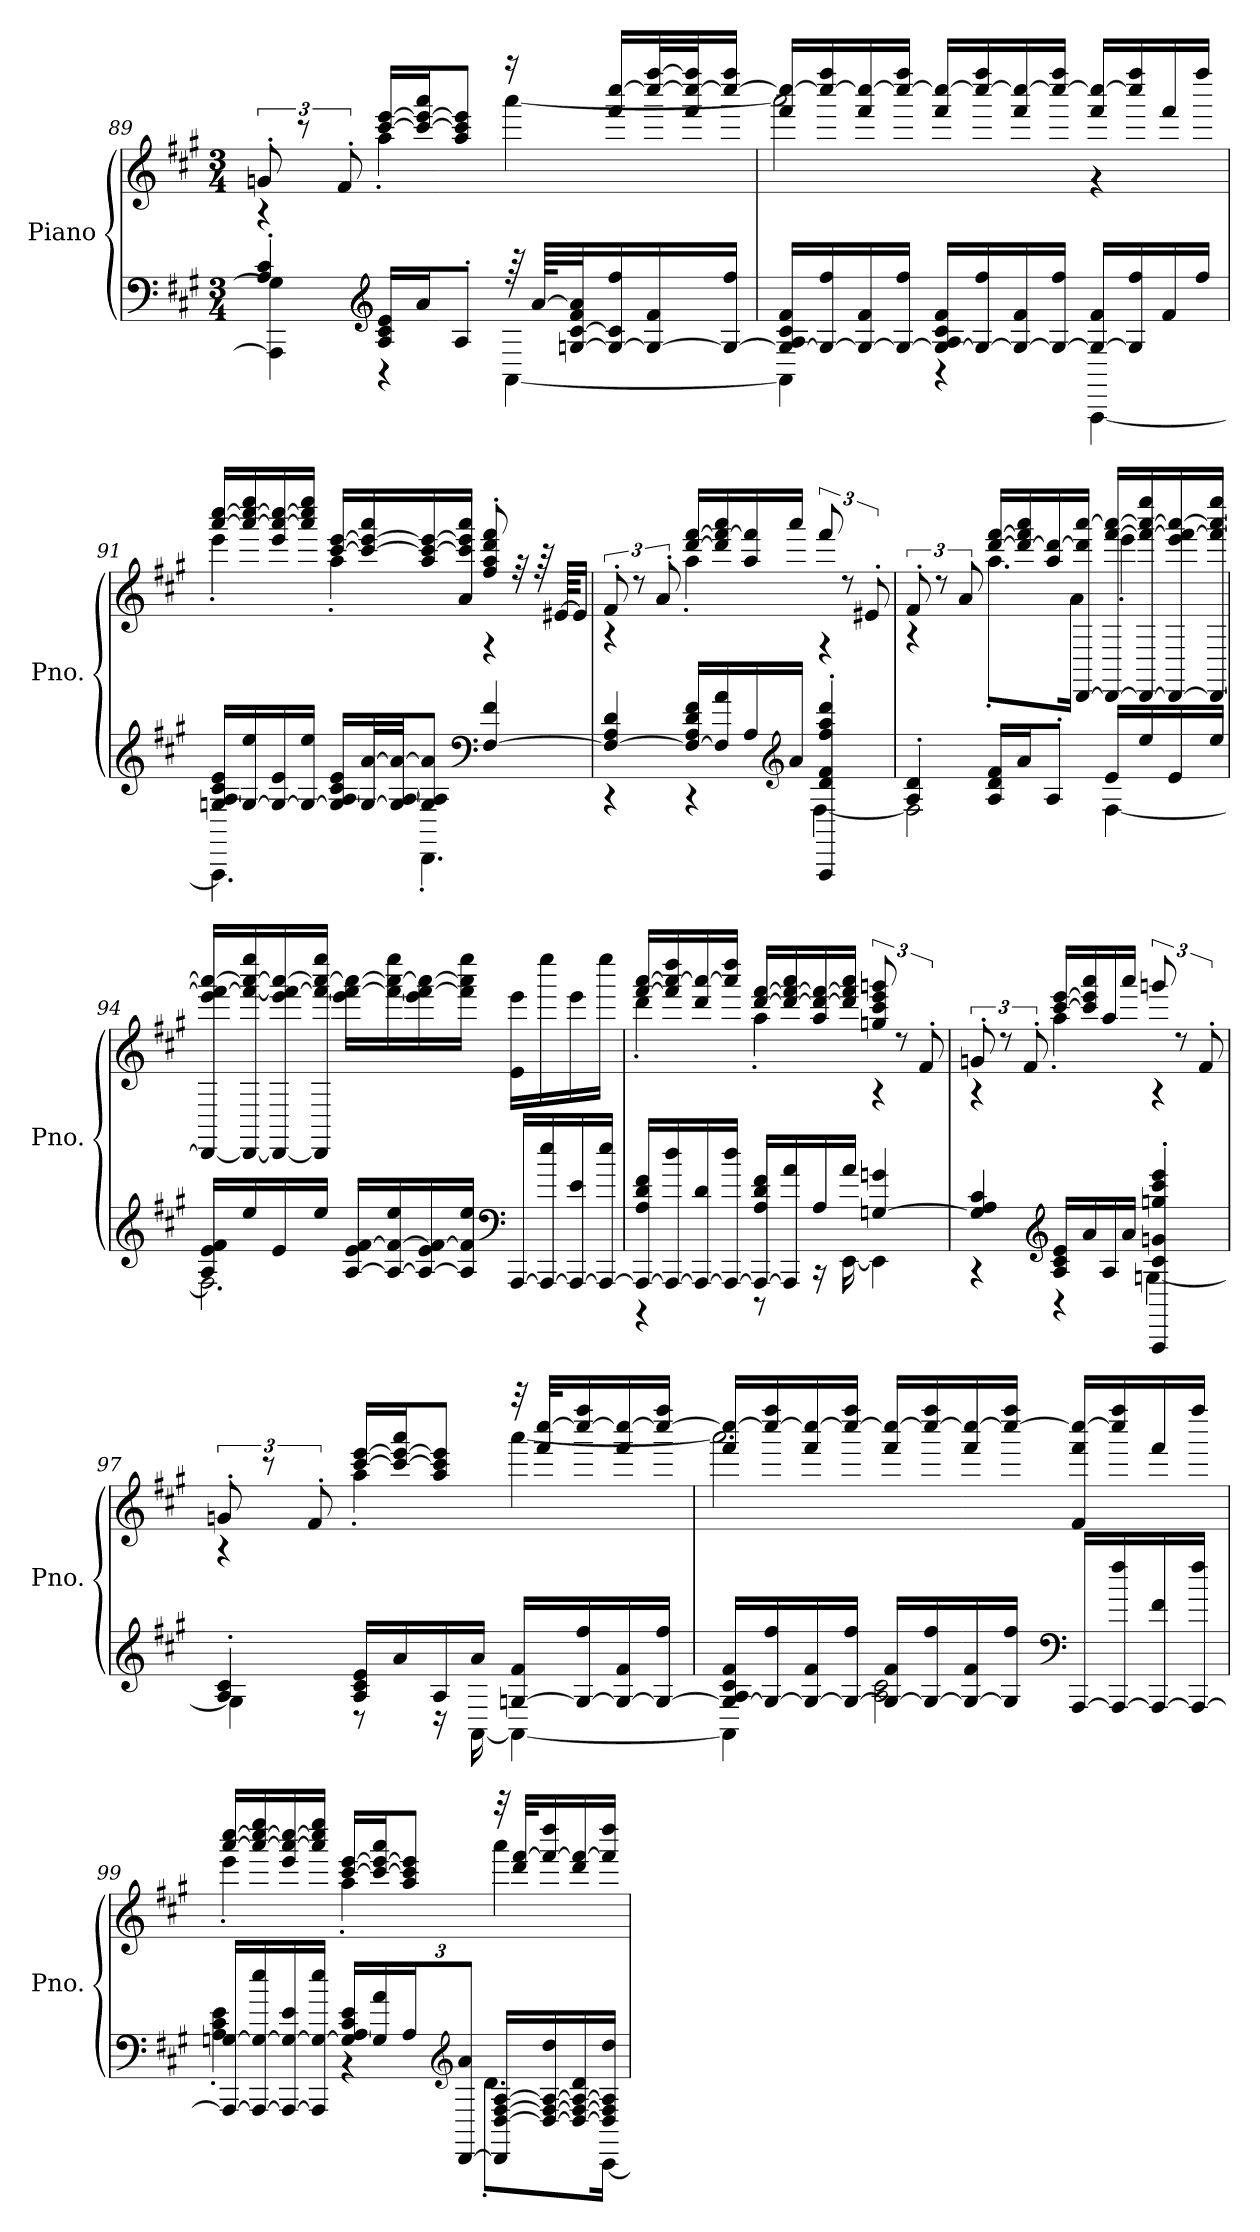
**kern	**kern
*part1	*part1
*staff2	*staff1
*I"Piano	*
*I'Pno.	*
!!LO:PB:g=z
*clefF4	*clefG2
*k[f#c#g#]	*k[f#c#g#]
*M3/4	*M3/4
=89	=89
*^	*^
4A/' 4c#/'	4AAA\] 4G\]	12gn'/	4r
.	.	12r	.
.	.	12f#'/	.
*clefG2	*	*	*
16A/ 16c#/ 16e/LL	4r	[16ccc#/ [16eee/LL	4aa'\
16a/J	.	16ccc#/_ 16eee/_ 16aaa/J	.
8A'/J	.	8aa/ 8ccc#/] 8eee/]J	.
64r	[4AA\	16r	[4aaa\
[64a/KLLL	.	.	.
[32Gn/ [32c#/ 32f#/ 32a/]J	.	.	.
16G/_ 16c#/] 16ff#/	.	16fff#/ [16cccc#/LL	.
16G/_ 16f#/	.	32cccc#/_ [32ffff#/L	.
.	.	32fff#/ 32cccc#/_ 32ffff#/]J	.
16G/_ 16ff#/JJ	.	16cccc#/_ 16ffff#/JJ	.
=90	=90	=90	=90
16G/_ 16A/ 16c#/ 16f#/LL	4AA\]	16fff#/ 16cccc#/_LL	2aaa\]
16G/_ 16ff#/	.	16cccc#/_ 16ffff#/	.
16G/_ 16f#/	.	16fff#/ 16cccc#/_	.
16G/_ 16ff#/JJ	.	16cccc#/_ 16ffff#/JJ	.
16G/_ 16A/ 16c#/ 16f#/LL	4r	16fff#/ 16cccc#/_LL	.
16G/_ 16ff#/	.	16cccc#/_ 16ffff#/	.
16G/_ 16f#/	.	16fff#/ 16cccc#/_	.
16G/_ 16ff#/JJ	.	16cccc#/_ 16ffff#/JJ	.
16G/_ 16f#/LL	[4AAA\	16fff#/ 16cccc#/_LL	4r
16G/] 16ff#/	.	16cccc#/] 16ffff#/	.
16f#/	.	16fff#/	.
16ff#/JJ	.	16ffff#/JJ	.
!!LO:LB:g=z	!!
=91	=91	=91	=91
[16Gn/ 16A/ 16c#/ 16e/LL	4.AAA\]	[16aaa/ [16cccc#/LL	4eee'\
16G/_ 16ee/	.	16aaa/_ 16cccc#/_ 16eeee/	.
16G/_ 16e/	.	16eee/ 16aaa/_ 16cccc#/_	.
16G/_ 16ee/JJ	.	16aaa/] 16cccc#/] 16eeee/JJ	.
16G/_ 16A/ 16c#/ 16e/LL	.	[16ccc#/ [16eee/LL	4aa'\
32G/_ [32a/L	.	16ccc#/_ 16eee/_ 16aaa/	.
32G/_ [32A/ 32a/_JJ	.	.	.
8G/] 8A/] 8a/]J	4.DD'\	16aa/ 16ccc#/_ 16eee/_	.
.	.	16a/ 16ccc#/] 16eee/] 16aaa/JJ	.
*clefF4	*	*	*
[4F#/ 4f#/	.	8ff#/' 8aa/' 8ddd/' 8fff#/'	4r
.	.	32r	.
.	.	64r	.
.	.	[64e#X/KKLL	.
.	.	16e#/JJ]	.
=92	=92	=92	=92
4F#/_ 4A/ 4d/	4r	12f#'/	4r
.	.	12r	.
.	.	12a'/	.
16F#/_ 16A/ 16d/ 16f#/LL	4r	[16ddd/ [16fff#/LL	4aa'\
16F#/] 16a/	.	16ddd/] 16fff#/_ 16aaa/	.
16A/	.	16aa/ 16fff#/]	.
*clefG2	*	*	*
16a/JJ	.	16aaa/JJ	.
4AAA/' 4d/' 4f#/' 4ff#/' 4aa/' 4ddd/'	[4F#\	12fff#/	4r
.	.	12r	.
.	.	12e#X'/	.
!!LO:LB:g=z	!!
=93	=93	=93	=93
4A/' 4d/'	2F#\]	12f#'/	4r
.	.	12r	.
.	.	12a/	.
16A/ 16d/ 16f#/LL	.	[16ddd/ [16fff#/LL	8.aa'\L
16a/J	.	16ddd/_ 16fff#/] 16aaa/	.
8A'/J	.	16aa/ 16ddd/_	.
.	.	[16DD/ 16ddd/] [16aaa/JJ	16a\Jk
16e/LL	[4F#\	16DD/_ [16fff#/ 16aaa/_LL	4eee'\
16ee/	.	16DD/_ 16fff#/_ 16aaa/_ 16eeee/	.
16e/	.	16DD/_ 16eee/ 16fff#/_ 16aaa/_	.
16ee/JJ	.	16DD/_ 16fff#/_ 16aaa/_ 16eeee/JJ	.
*	*	*v	*v
=94	=94	=94
16A/ 16e/ 16f#/LL	2.F#\]	16DD/_ 16eee/ 16fff#/_ 16aaa/_LL
16ee/	.	16DD/_ 16fff#/_ 16aaa/_ 16eeee/
16e/	.	16DD/_ 16eee/ 16fff#/_ 16aaa/_
16ee/JJ	.	16DD/] 16fff#/_ 16aaa/_ 16eeee/JJ
[16A/ 16e/ [16f#/LL	.	16eee\ 16fff#\_ 16aaa\_LL
16A/_ 16f#/_ 16ee/	.	16fff#\_ 16aaa\_ 16eeee\
16A/_ 16e/ 16f#/_	.	16eee\ 16fff#\_ 16aaa\_
16A/] 16f#/] 16ee/JJ	.	16fff#\] 16aaa\] 16eeee\JJ
*clefF4	*	*
[16AAA/LL	.	16e\ 16eee\LL
16AAA/_ 16ee/	.	16eeee\
16AAA/_ 16e/	.	16eee\
16AAA/_ 16ee/JJ	.	16eeee\JJ
!!LO:PB:g=z
=95	=95	=95
*	*	*^
16AAA/_ 16A/ 16d/ 16f#/LL	4r	[16fff#/ [16aaa/LL	4ddd'\
16AAA/_ 16dd/	.	16fff#/] 16aaa/_ 16dddd/	.
16AAA/_ 16d/	.	16ddd/ 16aaa/_	.
16AAA/_ 16dd/JJ	.	16aaa/] 16dddd/JJ	.
16AAA/_ 16A/ 16d/ 16f#/LL	8r	[16ddd/ [16fff#/LL	4aa'\
16AAA/] 16a/	.	16ddd/_ 16fff#/_ 16aaa/	.
16A/	16r	16aa/ 16ddd/_ 16fff#/_	.
16a/JJ	[16EE\	16ddd/] 16fff#/] 16aaa/JJ	.
[4Gn/ 4gn/	4EE\]	12ggn/ 12ccc#/ 12eee/ 12gggn/	4r
.	.	12r	.
.	.	12f#'/	.
=96	=96	=96	=96
4G/] 4A/ 4c#/	4r	12gn'/	4r
.	.	12r	.
.	.	12f#'/	.
*clefG2	*	*	*
16A/ 16c#/ 16e/LL	4r	[16ccc#/ [16eee/LL	4aa'\
16a/	.	16ccc#/] 16eee/] 16aaa/	.
16A/	.	16aa/	.
16a/JJ	.	16aaa/JJ	.
4AAA/' 4c#/' 4gn/' 4ggn/' 4ccc#/' 4eee/'	[4Gn\	12gggn/	4r
.	.	12r	.
.	.	12f#'/	.
!!LO:LB:g=z	!!
=97	=97	=97	=97
4A/' 4c#/'	4G\]	12gn'/	4r
.	.	12r	.
.	.	12f#'/	.
16A/ 16c#/ 16e/LL	8r	[16ccc#/ [16eee/LL	4aa'\
16a/	.	16ccc#/_ 16eee/_ 16aaa/J	.
16A/	16r	8aa/ 8ccc#/] 8eee/]J	.
16a/JJ	[16AA\	.	.
[16Gn/ 16f#/LL	4AA\_	32r	[4aaa\
.	.	32fff#/ [32cccc#/KLL	.
16G/_ 16ff#/	.	16cccc#/_ 16ffff#/	.
16G/_ 16f#/	.	16fff#/ 16cccc#/_	.
16G/_ 16ff#/JJ	.	16cccc#/_ 16ffff#/JJ	.
=98	=98	=98	=98
16G/_ 16A/ 16c#/ 16f#/LL	4AA\]	16fff#/ 16cccc#/_LL	2.aaa\]
16G/_ 16ff#/	.	16cccc#/_ 16ffff#/	.
16G/_ 16f#/	.	16fff#/ 16cccc#/_	.
16G/_ 16ff#/JJ	.	16cccc#/_ 16ffff#/JJ	.
16G/_ 16f#/LL	2A\ 2c#\	16fff#/ 16cccc#/_LL	.
16G/_ 16ff#/	.	16cccc#/_ 16ffff#/	.
16G/_ 16f#/	.	16fff#/ 16cccc#/_	.
16G/] 16ff#/JJ	.	16cccc#/_ 16ffff#/JJ	.
*clefF4	*	*	*
[16AAA/LL	.	16f#/ 16fff#/ 16cccc#/_LL	.
16AAA/_ 16ff#/	.	16cccc#/] 16ffff#/	.
16AAA/_ 16f#/	.	16fff#/	.
16AAA/_ 16ff#/JJ	.	16ffff#/JJ	.
!!LO:LB:g=z	!!
=99	=99	=99	=99
16AAA/_ [16Gn/LL	4A\' 4c#\' 4e\'	[16aaa/ [16cccc#/LL	4eee'\
16AAA/_ 16G/_ 16ee/	.	16aaa/_ 16cccc#/_ 16eeee/	.
16AAA/_ 16G/_ 16e/	.	16eee/ 16aaa/_ 16cccc#/_	.
16AAA/] 16G/_ 16ee/JJ	.	16aaa/] 16cccc#/] 16eeee/JJ	.
16G/_ 16A/ 16c#/ 16e/LL	4r	[16ccc#/ [16eee/LL	4aa'\
16G/] 16a/	.	16ccc#/_ 16eee/_ 16aaa/J	.
*Xbrackettup	*	*	*
24A/J	.	8aa/ 8ccc#/] 8eee/]J	.
*clefG2	*	*	*
[12DD/ 12a/J	.	.	.
16DD/] [16D/ [16F#/ [16A/LL	8.d'\L	32r	4aaa\
.	.	32ddd/ [32fff#/KLL	.
16D/_ 16F#/_ 16A/_ 16dd/	.	16fff#/_ 16dddd/	.
16D/_ 16F#/_ 16A/_ 16d/	.	16ddd/ 16fff#/_	.
16D/] 16F#/] 16A/] 16dd/JJ	[16CC#\Jk	16fff#/] 16dddd/JJ	.
*v	*v	*	*
*	*v	*v
=	=
*-	*-
